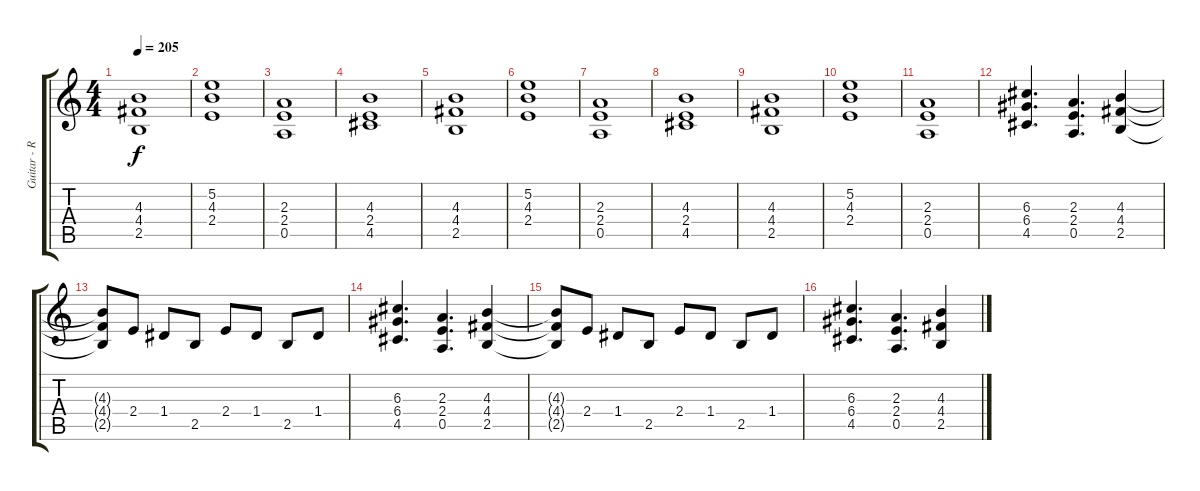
\track ("Guitar - Rythem" "Guitar - R") {instrument distortionguitar}
\staff {score tabs}
\tuning (E4 B3 G3 D3 A2 E2) {hide}
\ts (4 4)
\tempo 205
\clef g2
\ks c
(4.3 4.4 2.5).1{dy f} |
(5.2 4.3 2.4).1 |
(2.3 2.4 0.5).1 |
(4.3 2.4 4.5).1 |
(4.3 4.4 2.5).1 |
(5.2 4.3 2.4).1 |
(2.3 2.4 0.5).1 |
(4.3 2.4 4.5).1 |
(4.3 4.4 2.5).1 |
(5.2 4.3 2.4).1 |
(2.3 2.4 0.5).1 |
(6.3 6.4 4.5).4{d instrument distortionguitar} (2.3 2.4 0.5).4{d} (4.3 4.4 2.5).4 |
(4.3{t} 4.4{t} 2.5{t}).8 2.4.8 1.4.8 2.5.8 2.4.8 1.4.8 2.5.8 1.4.8 |
(6.3 6.4 4.5).4{d} (2.3 2.4 0.5).4{d} (4.3 4.4 2.5).4 |
(4.3{t} 4.4{t} 2.5{t}).8 2.4.8 1.4.8 2.5.8 2.4.8 1.4.8 2.5.8 1.4.8 |
(6.3 6.4 4.5).4{d} (2.3 2.4 0.5).4{d} (4.3 4.4 2.5).4
